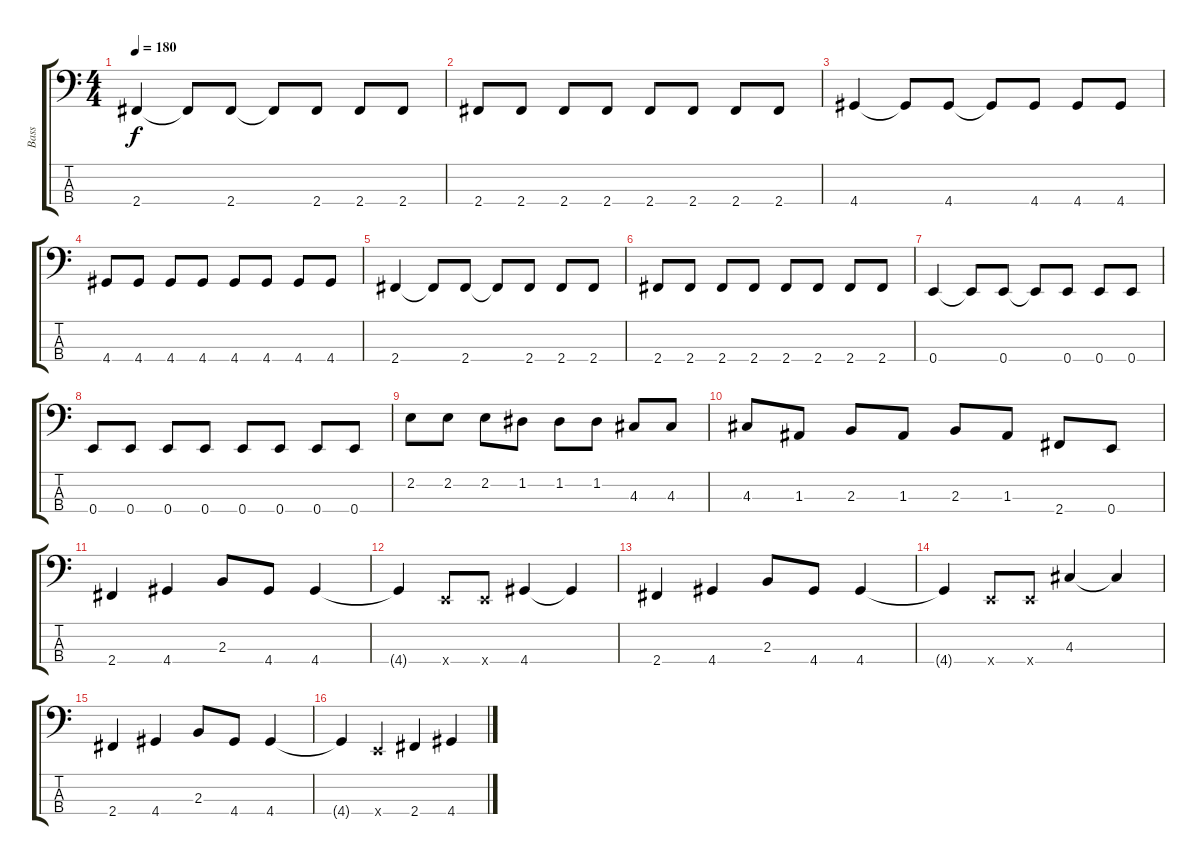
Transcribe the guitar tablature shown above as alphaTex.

\track ("Bass" "Bass") {instrument electricbassfinger}
\staff {score tabs}
\tuning (G2 D2 A1 E1) {hide}
\ts (4 4)
\tempo 180
\clef f4
\ks c
2.4.4{dy f} 2.4{t}.8 2.4.8 2.4{t}.8 2.4.8 2.4.8 2.4.8 |
2.4.8 2.4.8 2.4.8 2.4.8 2.4.8 2.4.8 2.4.8 2.4.8 |
4.4.4 4.4{t}.8 4.4.8 4.4{t}.8 4.4.8 4.4.8 4.4.8 |
4.4.8 4.4.8 4.4.8 4.4.8 4.4.8 4.4.8 4.4.8 4.4.8 |
2.4.4 2.4{t}.8 2.4.8 2.4{t}.8 2.4.8 2.4.8 2.4.8 |
2.4.8 2.4.8 2.4.8 2.4.8 2.4.8 2.4.8 2.4.8 2.4.8 |
0.4.4 0.4{t}.8 0.4.8 0.4{t}.8 0.4.8 0.4.8 0.4.8 |
0.4.8 0.4.8 0.4.8 0.4.8 0.4.8 0.4.8 0.4.8 0.4.8 |
2.2.8 2.2.8 2.2.8 1.2.8 1.2.8 1.2.8 4.3.8 4.3.8 |
4.3.8 1.3.8 2.3.8 1.3.8 2.3.8 1.3.8 2.4.8 0.4.8 |
2.4.4 4.4.4 2.3.8 4.4.8 4.4.4 |
4.4{t}.4 0.4{x}.8 0.4{x}.8 4.4.4 4.4{t}.4 |
2.4.4 4.4.4 2.3.8 4.4.8 4.4.4 |
4.4{t}.4 0.4{x}.8 0.4{x}.8 4.3.4 4.3{t}.4 |
2.4.4 4.4.4 2.3.8 4.4.8 4.4.4 |
4.4{t}.4 0.4{x}.4 2.4.4 4.4.4
